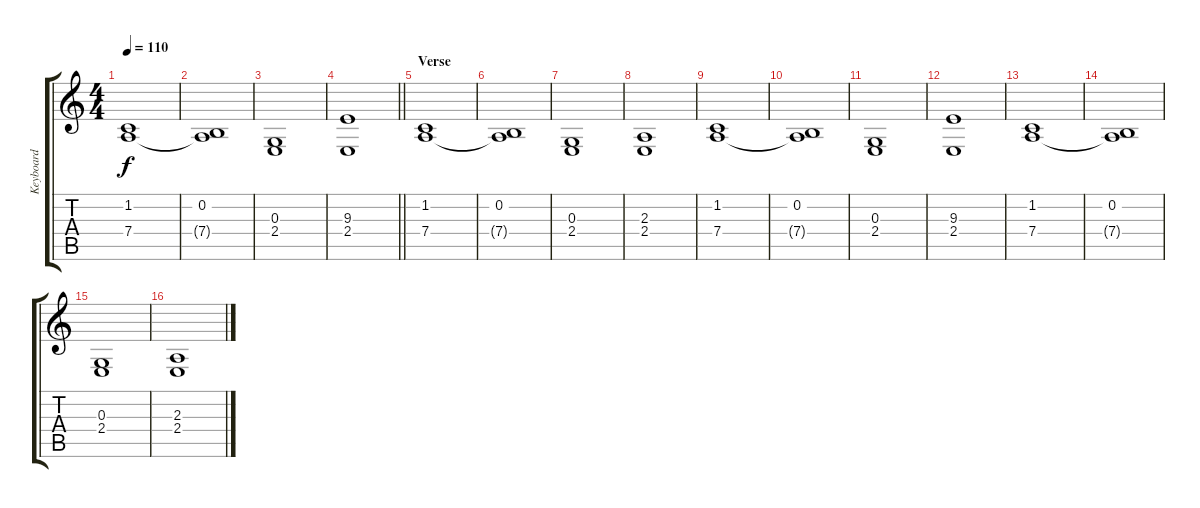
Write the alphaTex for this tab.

\track ("Keyboard" "Keyboard") {instrument pad2warm}
\staff {score tabs}
\tuning (E4 B3 G3 D3 A2 E2) {hide}
\ts (4 4)
\tempo 110
\clef g2
\ks c
(1.2 7.4).1{dy f} |
(0.2 7.4{t}).1 |
(0.3 2.4).1 |
\barLineRight lightlight
(9.3 2.4).1 |
\section ("" "Verse")
(1.2 7.4).1 |
(0.2 7.4{t}).1 |
(0.3 2.4).1 |
(2.3 2.4).1 |
(1.2 7.4).1 |
(0.2 7.4{t}).1 |
(0.3 2.4).1 |
(9.3 2.4).1 |
(1.2 7.4).1 |
(0.2 7.4{t}).1 |
(0.3 2.4).1 |
(2.3 2.4).1
